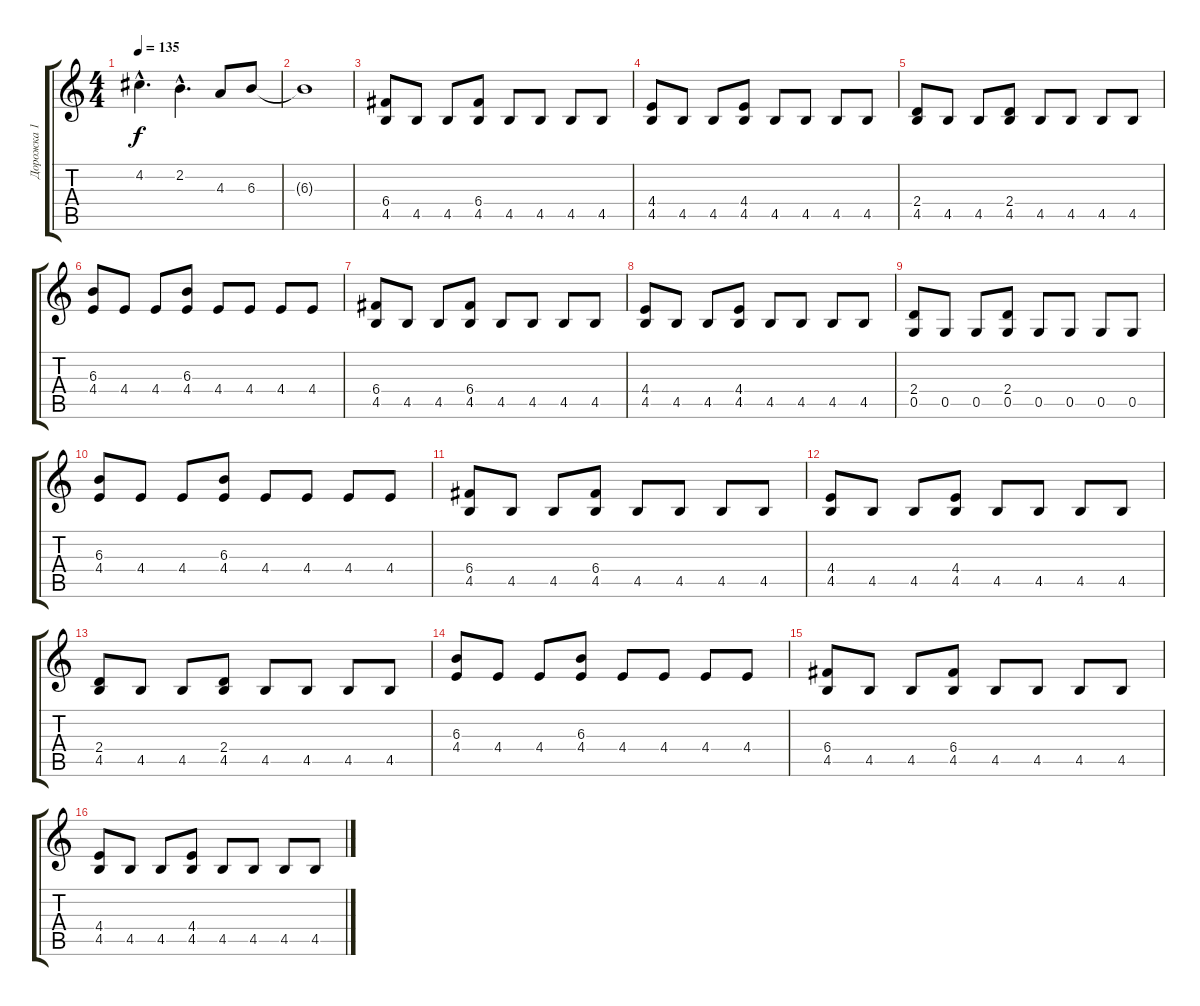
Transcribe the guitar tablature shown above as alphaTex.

\track ("Дорожка 1" "Дорожка 1") {instrument overdrivenguitar}
\staff {score tabs}
\tuning (D4 A3 F3 C3 G2 D2) {hide}
\ts (4 4)
\tempo 135
\clef g2
\ks c
4.2{hac t}.4{d dy f} 2.2{hac}.4{d} 4.3.8 6.3.8 |
6.3{t}.1 |
(6.4 4.5).8 4.5.8 4.5.8 (6.4 4.5).8 4.5.8 4.5.8 4.5.8 4.5.8 |
(4.4 4.5).8 4.5.8 4.5.8 (4.4 4.5).8 4.5.8 4.5.8 4.5.8 4.5.8 |
(2.4 4.5).8 4.5.8 4.5.8 (2.4 4.5).8 4.5.8 4.5.8 4.5.8 4.5.8 |
(6.3 4.4).8 4.4.8 4.4.8 (6.3 4.4).8 4.4.8 4.4.8 4.4.8 4.4.8 |
(6.4 4.5).8 4.5.8 4.5.8 (6.4 4.5).8 4.5.8 4.5.8 4.5.8 4.5.8 |
(4.4 4.5).8 4.5.8 4.5.8 (4.4 4.5).8 4.5.8 4.5.8 4.5.8 4.5.8 |
(2.4 0.5).8 0.5.8 0.5.8 (2.4 0.5).8 0.5.8 0.5.8 0.5.8 0.5.8 |
(6.3 4.4).8 4.4.8 4.4.8 (6.3 4.4).8 4.4.8 4.4.8 4.4.8 4.4.8 |
(6.4 4.5).8 4.5.8 4.5.8 (6.4 4.5).8 4.5.8 4.5.8 4.5.8 4.5.8 |
(4.4 4.5).8 4.5.8 4.5.8 (4.4 4.5).8 4.5.8 4.5.8 4.5.8 4.5.8 |
(2.4 4.5).8 4.5.8 4.5.8 (2.4 4.5).8 4.5.8 4.5.8 4.5.8 4.5.8 |
(6.3 4.4).8 4.4.8 4.4.8 (6.3 4.4).8 4.4.8 4.4.8 4.4.8 4.4.8 |
(6.4 4.5).8 4.5.8 4.5.8 (6.4 4.5).8 4.5.8 4.5.8 4.5.8 4.5.8 |
(4.4 4.5).8 4.5.8 4.5.8 (4.4 4.5).8 4.5.8 4.5.8 4.5.8 4.5.8
